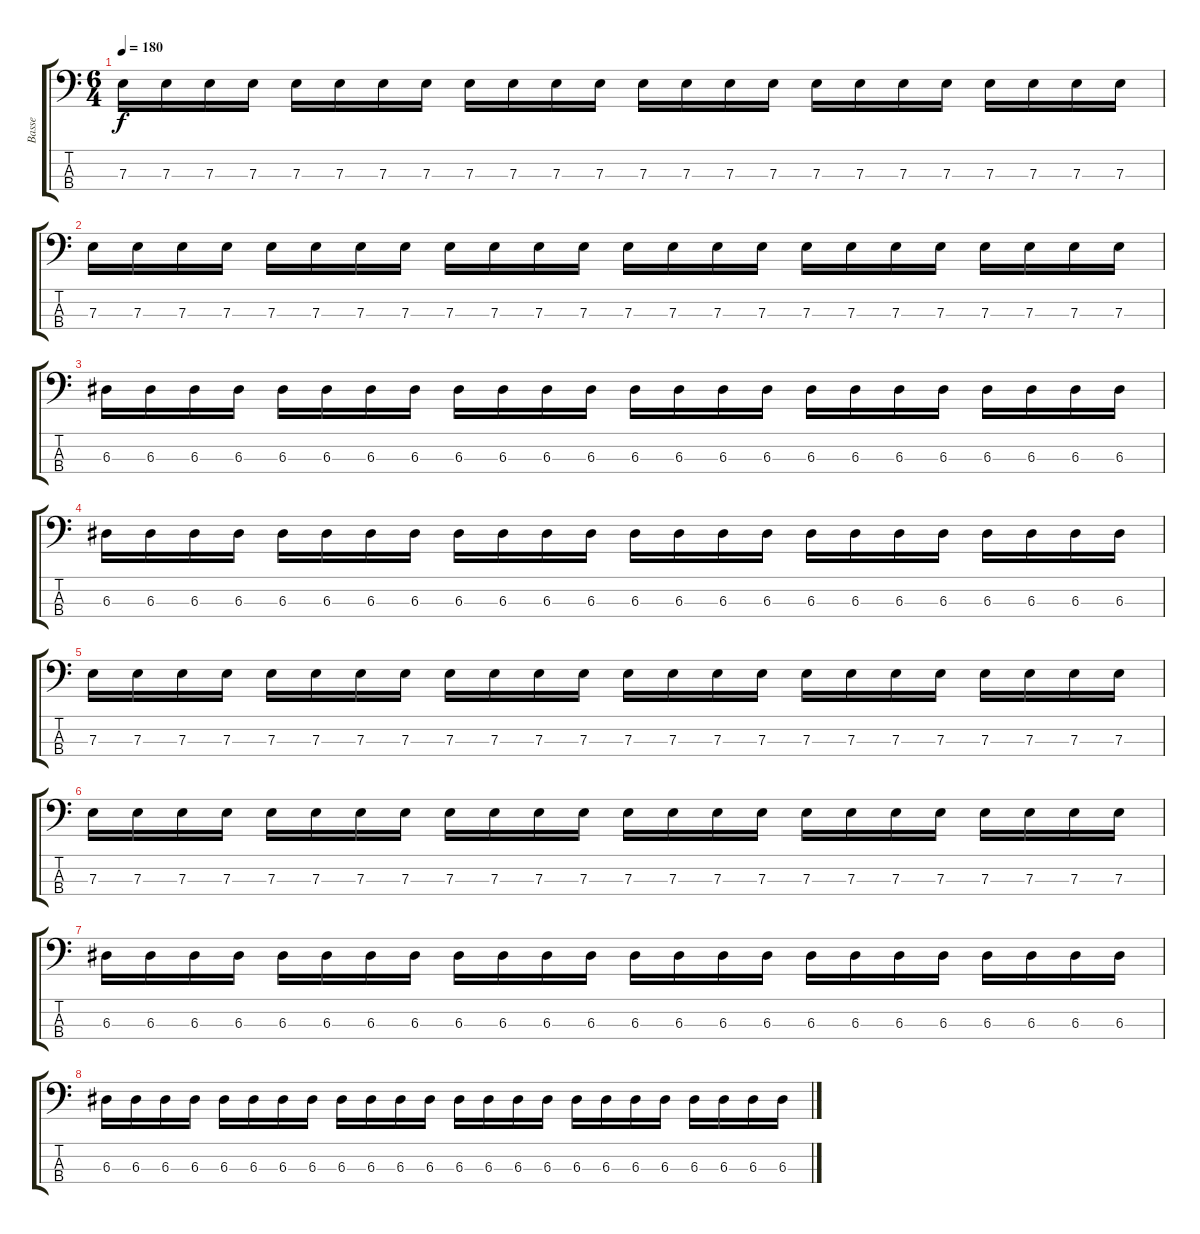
\track ("Basse" "Basse") {instrument electricbassfinger}
\staff {score tabs}
\tuning (G2 D2 A1 E1) {hide}
\ts (6 4)
\tempo 180
\clef f4
\ks c
7.3.16{dy f} 7.3.16 7.3.16 7.3.16 7.3.16 7.3.16 7.3.16 7.3.16 7.3.16 7.3.16 7.3.16 7.3.16 7.3.16 7.3.16 7.3.16 7.3.16 7.3.16 7.3.16 7.3.16 7.3.16 7.3.16 7.3.16 7.3.16 7.3.16 |
7.3.16 7.3.16 7.3.16 7.3.16 7.3.16 7.3.16 7.3.16 7.3.16 7.3.16 7.3.16 7.3.16 7.3.16 7.3.16 7.3.16 7.3.16 7.3.16 7.3.16 7.3.16 7.3.16 7.3.16 7.3.16 7.3.16 7.3.16 7.3.16 |
6.3.16 6.3.16 6.3.16 6.3.16 6.3.16 6.3.16 6.3.16 6.3.16 6.3.16 6.3.16 6.3.16 6.3.16 6.3.16 6.3.16 6.3.16 6.3.16 6.3.16 6.3.16 6.3.16 6.3.16 6.3.16 6.3.16 6.3.16 6.3.16 |
6.3.16 6.3.16 6.3.16 6.3.16 6.3.16 6.3.16 6.3.16 6.3.16 6.3.16 6.3.16 6.3.16 6.3.16 6.3.16 6.3.16 6.3.16 6.3.16 6.3.16 6.3.16 6.3.16 6.3.16 6.3.16 6.3.16 6.3.16 6.3.16 |
7.3.16 7.3.16 7.3.16 7.3.16 7.3.16 7.3.16 7.3.16 7.3.16 7.3.16 7.3.16 7.3.16 7.3.16 7.3.16 7.3.16 7.3.16 7.3.16 7.3.16 7.3.16 7.3.16 7.3.16 7.3.16 7.3.16 7.3.16 7.3.16 |
7.3.16 7.3.16 7.3.16 7.3.16 7.3.16 7.3.16 7.3.16 7.3.16 7.3.16 7.3.16 7.3.16 7.3.16 7.3.16 7.3.16 7.3.16 7.3.16 7.3.16 7.3.16 7.3.16 7.3.16 7.3.16 7.3.16 7.3.16 7.3.16 |
6.3.16 6.3.16 6.3.16 6.3.16 6.3.16 6.3.16 6.3.16 6.3.16 6.3.16 6.3.16 6.3.16 6.3.16 6.3.16 6.3.16 6.3.16 6.3.16 6.3.16 6.3.16 6.3.16 6.3.16 6.3.16 6.3.16 6.3.16 6.3.16 |
6.3.16 6.3.16 6.3.16 6.3.16 6.3.16 6.3.16 6.3.16 6.3.16 6.3.16 6.3.16 6.3.16 6.3.16 6.3.16 6.3.16 6.3.16 6.3.16 6.3.16 6.3.16 6.3.16 6.3.16 6.3.16 6.3.16 6.3.16 6.3.16
